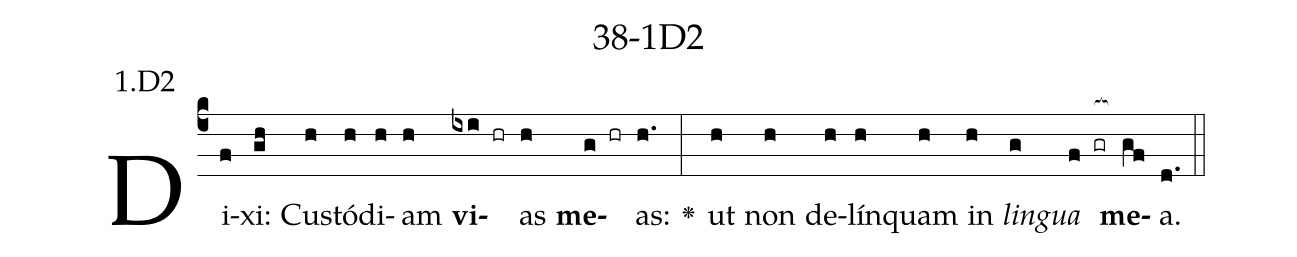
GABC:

name: 38-1D2;
annotation: 1.D2;
%%
(c4)Di(f)xi:(gh) Cus(h)tó(h)di(h)am(h) <b>vi</b>(ixi hr)as(h) <b>me</b>(g hr)as:(h.) <v>\greheightstar</v>(:) ut(h) non(h) de(h)lín(h)quam(h) in(h) <i>lin</i>(g)<i>gua</i>(f gr[ocb:1{]) <b>me</b>(gf[ocb:0}])a.(d.) (::)


%E(h) u(h) o(g) u(f) a(gf) e.(d.) (::)
